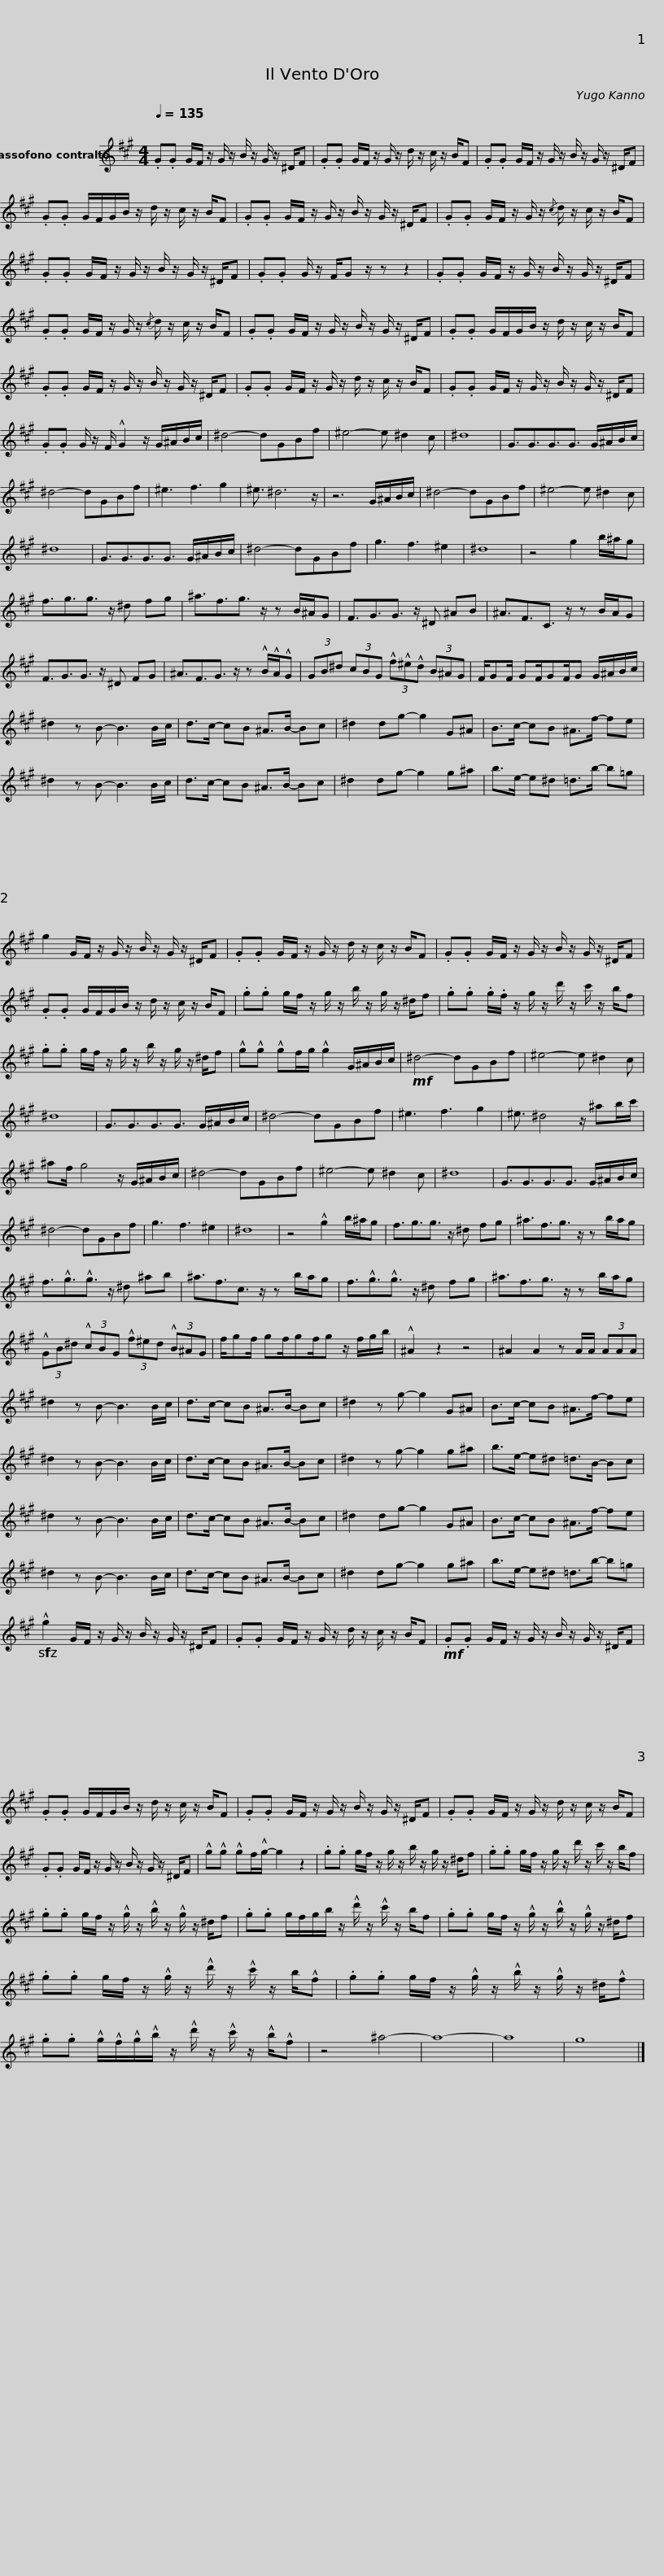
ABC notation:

X:1
L:1/8
Q:1/4=135
M:4/4
I:linebreak $
K:none
V:1 treble transpose=-9
V:1
[K:A] .G.G G/F/ z/ G/ z/ B/ z/ G/ z/ ^D/F | .G.G G/F/ z/ G/ z/ d/ z/ c/ z/ B/F | .G.G G/F/ z/ G/ z/ B/ z/ G/ z/ ^D/F |$ .G.G G/F/G/B/ z/ d/ z/ c/ z/ B/F | .G.G G/F/ z/ G/ z/ B/ z/ G/ z/ ^D/F | %5
 .G.G G/F/ z/ G/ z/{/c} d/ z/ c/ z/ B/F |$ .G.G G/F/ z/ G/ z/ B/ z/ G/ z/ ^D/F | .G.G G/ z/ F/G z/ z z2 | .G.G G/F/ z/ G/ z/ B/ z/ G/ z/ ^D/F |$ .G.G G/F/ z/ G/ z/{/c} d/ z/ c/ z/ B/F | %10
 .G.G G/F/ z/ G/ z/ B/ z/ G/ z/ ^D/F | .G.G G/F/G/B/ z/ d/ z/ c/ z/ B/F |$ .G.G G/F/ z/ G/ z/ B/ z/ G/ z/ ^D/F | .G.G G/F/ z/ G/ z/ d/ z/ c/ z/ B/F | .G.G G/F/ z/ G/ z/ B/ z/ G/ z/ ^D/F |$ %15
 .G.G G/ z/ F/ !^!G2 z/ G/^A/B/c/ | ^d4- dGBf | ^e4- e ^d2 c | ^d8 | G3/2G3/2G3/2G3/2 G/^A/B/c/ | %20
 ^d4- dGBf |$ ^e3 f3 g2 | ^e3/2 ^d6 z/ | z6 G/^A/B/c/ | ^d4- dGBf | %25
 ^e4- e ^d2 c | ^d8 | G3/2G3/2G3/2G3/2 G/^A/B/c/ | ^d4- dGBf |$ g3 f3 ^e2 | %30
 ^d8 | z4 g2 b/^a/g | f3/2g3/2g3/2 z/ ^d fg | ^a3/2f3/2g3/2 z/ z B/^A/G | F3/2G3/2G3/2 z/ ^D ^AB |$ %35
 ^A3/2F3/2C3/2 z/ z B/A/G | F3/2G3/2G3/2 z/ ^D FG | ^A3/2F3/2G3/2 z/ z !^!B/!^!A/!^!G | (3GB^d (3cBG (3!^!f!^!^e!^!d (3B^AG |$ F/GF/ GF/GF/G G/^A/B/c/ | %40
 ^d2 z B- B3 B/c/ | d>c- cB ^A>B- Bc | ^d2 dg- g2 G^A | B>c- cB ^A>f- fe |$ ^d2 z B- B3 B/c/ | %45
 d>c- cB ^A>B- Bc | ^d2 dg- g2 g^a | b>e- e^d =d>b- b=g |$ g2 G/F/ z/ G/ z/ B/ z/ G/ z/ ^D/F | .G.G G/F/ z/ G/ z/ d/ z/ c/ z/ B/F | %50
 .G.G G/F/ z/ G/ z/ B/ z/ G/ z/ ^D/F |$ .G.G G/F/G/B/ z/ d/ z/ c/ z/ B/F | .g.g g/f/ z/ g/ z/ b/ z/ g/ z/ ^d/f | .g.g .g/.f/ z/ g/ z/ d'/ z/ c'/ z/ b/f |$ .g.g g/f/ z/ g/ z/ b/ z/ g/ z/ ^d/f | %55
 !^!g!^!g !^!gf/g/ !^!g2 G/^A/B/c/ |!mf! ^d4- dGBf | ^e4- e ^d2 c | ^d8 |$ G3/2G3/2G3/2G3/2 G/^A/B/c/ | %60
 ^d4- dGBf | ^e3 f3 g2 | ^e3/2 ^d4 z/ ^ab/c'/ | ^af/ g4 z/ G/^A/B/c/ | ^d4- dGBf |$ %65
 ^e4- e ^d2 c | ^d8 | G3/2G3/2G3/2G3/2 G/^A/B/c/ | ^d4- dGBf | g3 f3 ^e2 | %70
 ^d8 | z4 !^!g2 b/^a/g |$ f3/2g3/2g3/2 z/ ^d fg | ^a3/2f3/2g3/2 z/ z b/a/g | f3/2!^!g3/2!^!g3/2 z/ ^d ^ab | %75
 ^a3/2f3/2c3/2 z/ z b/a/g |$ f3/2!^!g3/2!^!g3/2 z/ ^d fg | ^a3/2f3/2g3/2 z/ z b/a/g | (3!^!GB^d (3!^!cBG (3!^!f^ed (3!^!B^AG | f/gf/ gf/gf/g z/ f/g/b/ |$ %80
 !^!^A2 z2 z4 | ^A2 A2 z A/A/ (3AAA | ^d2 z B- B3 B/c/ | d>c- cB ^A>B- Bc | ^d2 z g- g2 G^A | %85
 B>c- cB ^A>f- fe |$ ^d2 z B- B3 B/c/ | d>c- cB ^A>B- Bc | ^d2 z g- g2 g^a | b>e- e^d =d>B- Bc | %90
 ^d2 z B- B3 B/c/ |$ d>c- cB ^A>B- Bc | ^d2 dg- g2 G^A | B>c- cB ^A>f- fe | ^d2 z B- B3 B/c/ | %95
 d>c- cB ^A>B- Bc |$ ^d2 dg- g2 g^a | b>e- e^d =d>b- b=g |!sfz! !^!g2 G/F/ z/ G/ z/ B/ z/ G/ z/ ^D/F | .G.G G/F/ z/ G/ z/ d/ z/ c/ z/ B/F |$ %100
!mf! .G.G G/F/ z/ G/ z/ B/ z/ G/ z/ ^D/F | .G.G G/F/G/B/ z/ d/ z/ c/ z/ B/F | .G.G G/F/ z/ G/ z/ B/ z/ G/ z/ ^D/F |$ .G.G G/F/ z/ G/ z/ d/ z/ c/ z/ B/F | .G.G G/F/ z/ G/ z/ B/ z/ G/ z/ ^D/F | %105
 !^!g!^!g !^!gf/!^!g/- g2 z2 | .g.g g/f/ z/ g/ z/ b/ z/ g/ z/ ^d/f |$ .g.g g/f/ z/ g/ z/ d'/ z/ c'/ z/ b/f | .g.g g/f/ z/ !^!g/ z/ !^!b/ z/ !^!g/ z/ ^d/f | .g.g g/f/g/b/ z/ !^!d'/ z/ !^!c'/ z/ b/f |$ %110
 .g.g g/f/ z/ !^!g/ z/ !^!b/ z/ !^!g/ z/ ^d/f | .g.g g/f/ z/ !^!g/ z/ !^!d'/ z/ !^!c'/ z/ b/!^!f | .g.g g/f/ z/ !^!g/ z/ !^!b/ z/ !^!g/ z/ ^d/!^!f |$ .g.g !^!g/!^!f/!^!g/!^!b/ z/ !^!d'/ z/ !^!c'/ z/ !^!b/!^!f | z4 ^a4- | %115
 a8- | a8 | g8 |] %118
